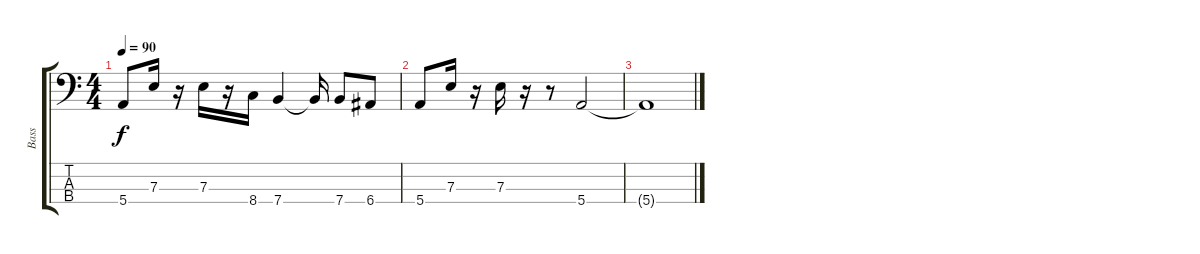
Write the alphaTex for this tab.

\track ("Bass" "Bass") {instrument electricbassfinger}
\staff {score tabs}
\tuning (G2 D2 A1 E1) {hide}
\ts (4 4)
\tempo 90
\clef f4
\ks c
5.4.8{dy f} 7.3.16 r.16 7.3.16 r.16 8.4.16 7.4.4 7.4{t}.16 7.4.8 6.4.8 |
5.4.8 7.3.16 r.16 7.3.16 r.16 r.8 5.4.2 |
5.4{t}.1
